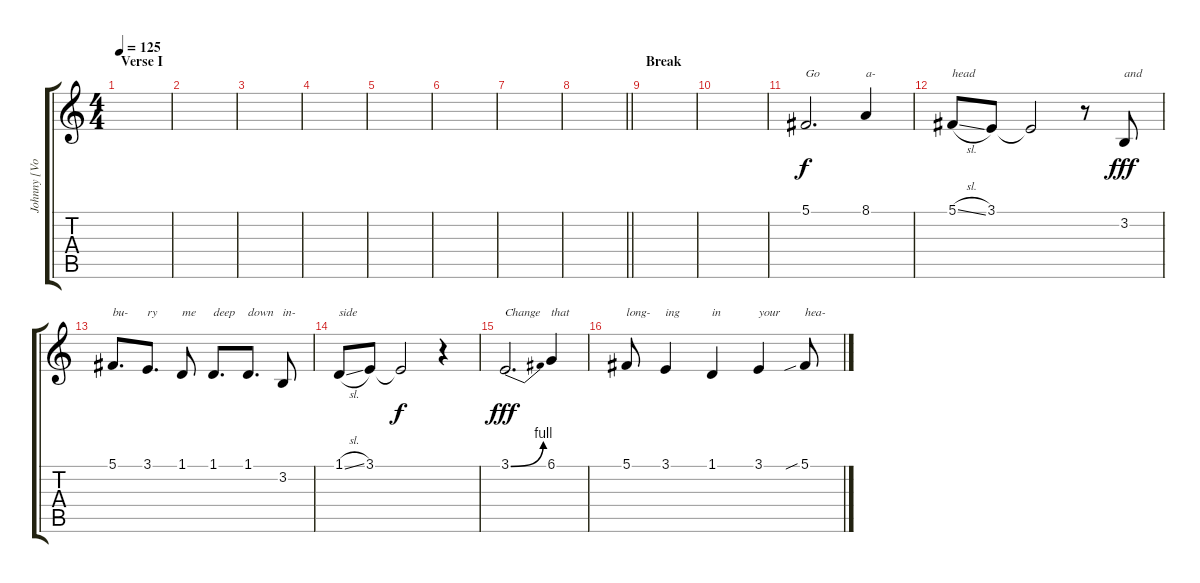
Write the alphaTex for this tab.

\track ("Johnny [Vox]" "Johnny [Vo") {instrument lead2sawtooth}
\staff {score tabs}
\tuning (Db4 Ab3 E3 B2 Gb2 B1) {hide}
\ts (4 4)
\section ("" "Verse I")
\tempo 125
\clef g2
\ks c
|
|
|
|
|
|
|
\barLineRight lightlight
|
\section ("" "Break")
|
|
5.1.2{d txt "Go"} 8.1.4{txt "a-"} |
5.1{sl}.8{txt "head"} 3.1.8 3.1{t}.2{dy f} r.8 3.2.8{txt "and" dy fff} |
5.1.8{d txt "bu-"} 3.1.8{d txt "ry"} 1.1.8{txt "me"} 1.1.8{d txt "deep"} 1.1.8{d txt "down"} 3.2.8{txt "in-"} |
1.1{sl}.8{txt "side"} 3.1.8 3.1{t}.2{dy f} r.4 |
3.1{be (bend 0 0 60 4)}.2{d txt "Change" dy fff} 6.1.4{txt "that"} |
5.1.8{txt "long-"} 3.1.4{txt "ing"} 1.1.4{txt "in"} 3.1.4{txt "your"} 5.1{sib sl}.8{txt "hea-"}
